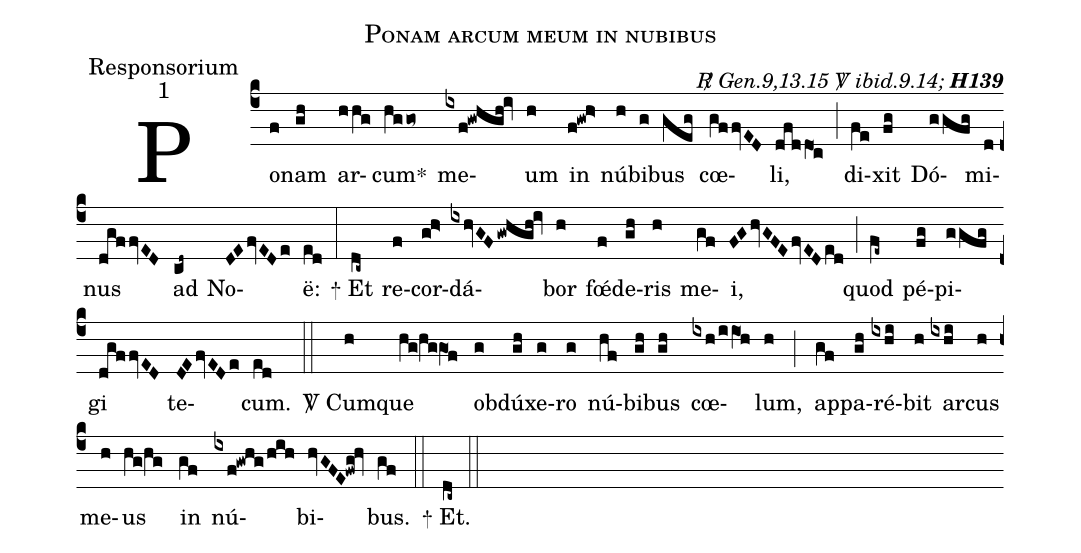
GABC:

name:Ponam arcum meum in nubibus;
office-part:Responsorium;
mode:1;
commentary:{\itshape\mdseries \Rbar\ Gen.9,13.15 \Vbar\ ibid.9.14;\/} {\bfseries H139};
%%
(c4) Po(f)nam(gh) ar(hhg)cum<sp>*</sp>(hggo~) me(ixf!gwhgh!iv)um(h) in(f!gw!h>) nú(h)bi(g)bus(geg) cœ(gffvED)li,(dfddO1c) (;)
di(fe)xit(fg) Dó(ggfg)mi(d)nus(dgffvED) ad(cd~) No(DEfvEDe)ë:(ed) (:)
<sp>+</sp> Et(dc~) re(f)cor(gh>)dá(ixhvGFgwhgh!iv)bor(h) fœ́(f)de(gh)ris(h) me(gf)i,(FGhvGFEfvEDed) (;)
quod(fe~) pé(fg)pi(ggfg)gi(dgffvED) te(DEfvEDe)cum.(ed) (::)
<sp>V/</sp> Cum(h)que(hg/0hg/0gO1f) ob(g)dú(gh)xe(g)ro(g) nú(hf)bi(gh)bus(gh) cœ(ixh/iiO1h)lum,(h) (;)
ap(gf)pa(gh)ré(ixhi)bit(h) ar(ixhi)cus(h) me(h)us(hg/0hg) in(gf) nú(ixf!gwhg/hih)bi(hvGFE!fwg!hv)bus.(gf) (::)
<sp>+</sp> Et.(dc~)
(::)
